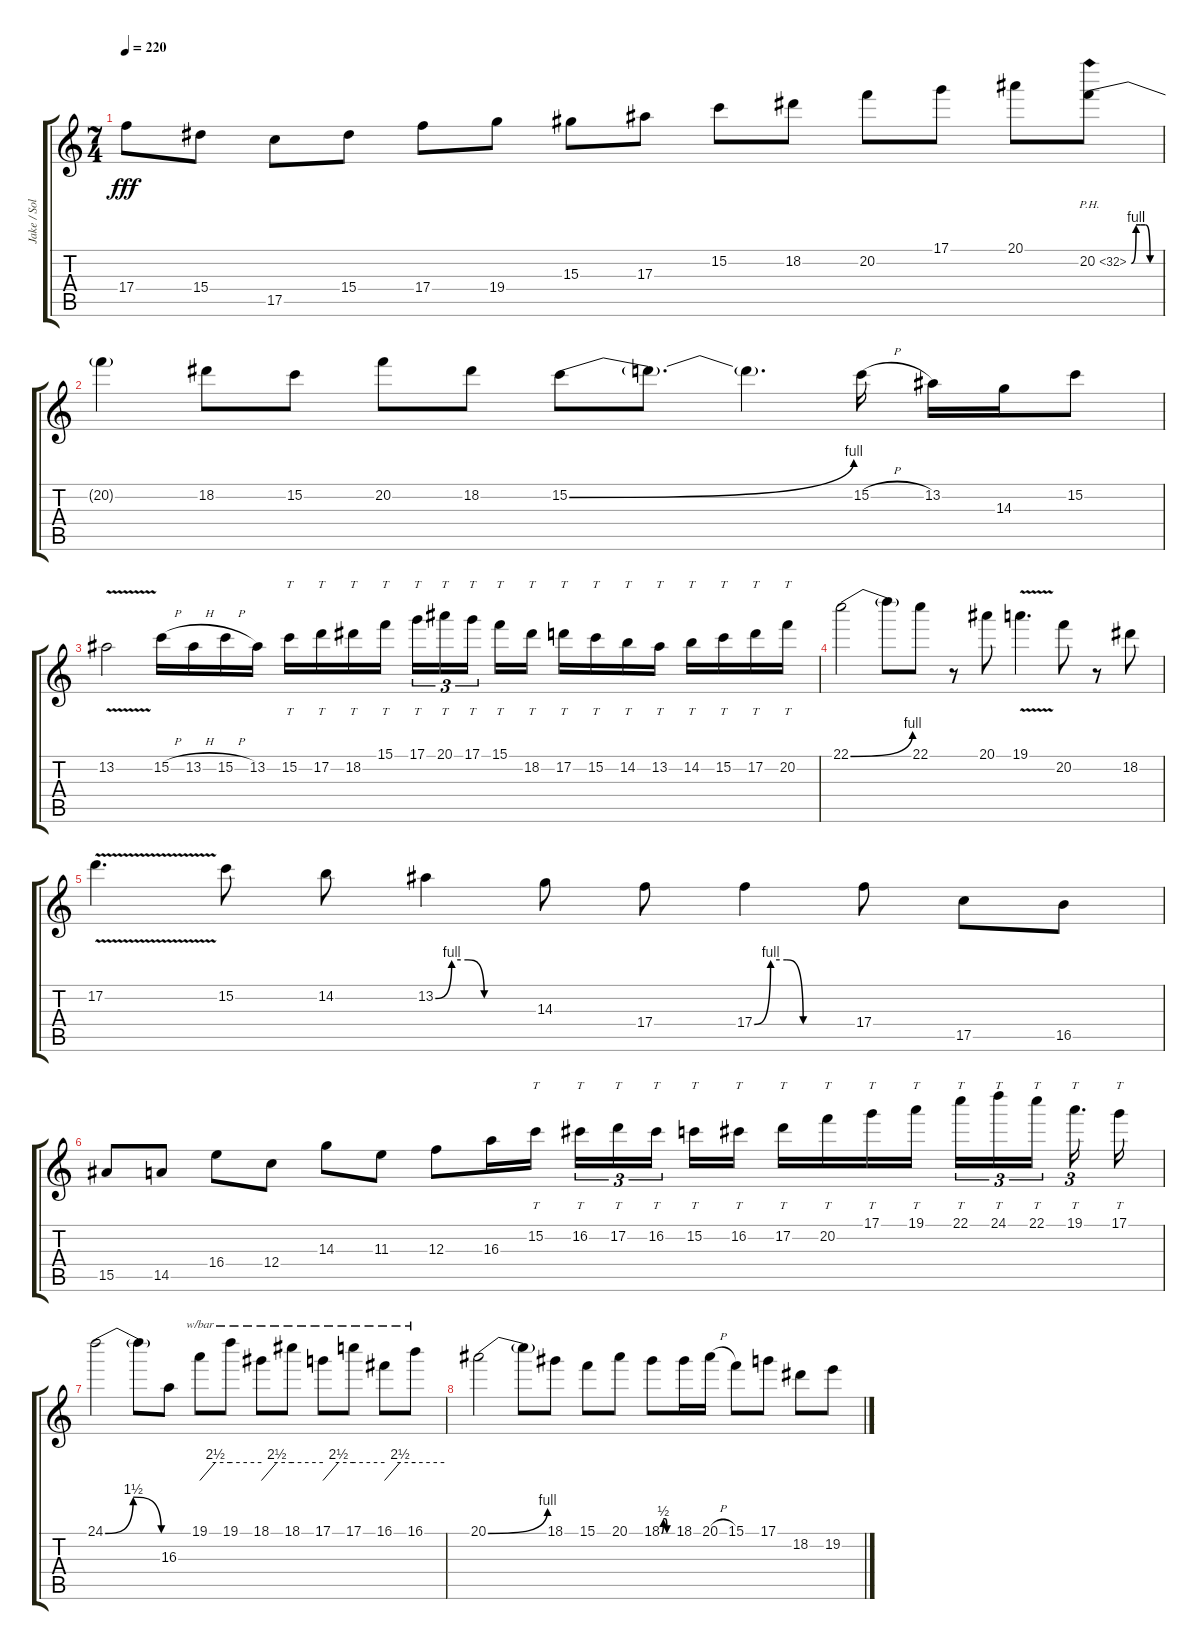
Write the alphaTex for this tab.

\track ("Jake / Solo" "Jake / Sol") {instrument overdrivenguitar}
\staff {score tabs}
\tuning (D4 A3 F3 C3 G2 C2) {hide}
\ts (7 4)
\tempo 220
\clef g2
\ks c
17.4.8{dy fff} 15.4.8 17.5.8 15.4.8 17.4.8 19.4.8 15.3.8 17.3.8 15.2.8 18.2.8 20.2.8 17.1.8 20.1.8 20.2{be (custom 0 0 10 4 20 4 30 4 40 0 60 0) ph 12}.8 |
20.2{t}.4 18.2.8 15.2.8 20.2.8 18.2.8 15.2{be (bend 0 0 60 4)}.8 15.2{t}.8{d} 15.2{t}.4{d} 15.2{h}.16 13.2.16 14.3.16 15.2.8 |
13.2{v}.2 15.2{h}.16 13.2{h}.16 15.2{h}.16 13.2.16 15.2.16{tt} 17.2.16{tt} 18.2.16{tt} 15.1.16{tt} 17.1.16{tt tu (3 2)} 20.1.16{tt tu (3 2)} 17.1.16{tt tu (3 2) beam splitsecondary} 15.1.16{tt} 18.2.16{tt} 17.2.16{tt} 15.2.16{tt} 14.2.16{tt} 13.2.16{tt} 14.2.16{tt} 15.2.16{tt} 17.2.16{tt} 20.2.16{tt} |
22.1{be (bend 0 0 60 4)}.2 22.1{t}.8 22.1.8 r.8 20.1.8 19.1{v}.4{d} 20.2.8 r.8 18.2.8 |
17.2{v}.4{d} 15.2.8 14.2.8 13.2{be (custom 0 0 10 4 20 4 30 0 60 0)}.4 14.3.8 17.4.8 17.4{be (custom 0 0 10 4 20 4 30 0 60 0)}.4 17.4.8 17.5.8 16.5.8 |
15.5.8 14.5.8 16.4.8 12.4.8 14.3.8 11.3.8 12.3.8 16.3.16 15.2.16{tt} 16.2.16{tt tu (3 2)} 17.2.16{tt tu (3 2)} 16.2.16{tt tu (3 2) beam splitsecondary} 15.2.16{tt} 16.2.16{tt} 17.2.16{tt} 20.2.16{tt} 17.1.16{tt} 19.1.16{tt} 22.1.16{tt tu (3 2)} 24.1.16{tt tu (3 2)} 22.1.16{tt tu (3 2) beam splitsecondary} 19.1.16{tt d tu (3 2)} 17.1.16{tt} |
24.1{be (bendrelease 0 0 30 6 45 6 60 0)}.2 24.1{t}.8 16.3.8 19.1.8{tbe (custom default 0 0 30 10 60 10)} 19.1.8{tbe (hold default 0 10 60 10)} 18.1.8{tbe (custom default 0 0 30 10 60 10)} 18.1.8{tbe (hold default 0 10 60 10)} 17.1.8{tbe (custom default 0 0 30 10 60 10)} 17.1.8{tbe (hold default 0 10 60 10)} 16.1.8{tbe (custom default 0 0 30 10 60 10)} 16.1.8{tbe (hold default 0 10 60 10)} |
20.1{be (bend 0 0 60 4)}.2 20.1{t}.8 18.1.8 15.1.8 20.1.8 18.1{be (custom 0 0 10 2 20 2 30 0 60 0)}.8 18.1.16 20.1{h}.16 15.1.8 17.1.8 18.2.8 19.2.8
